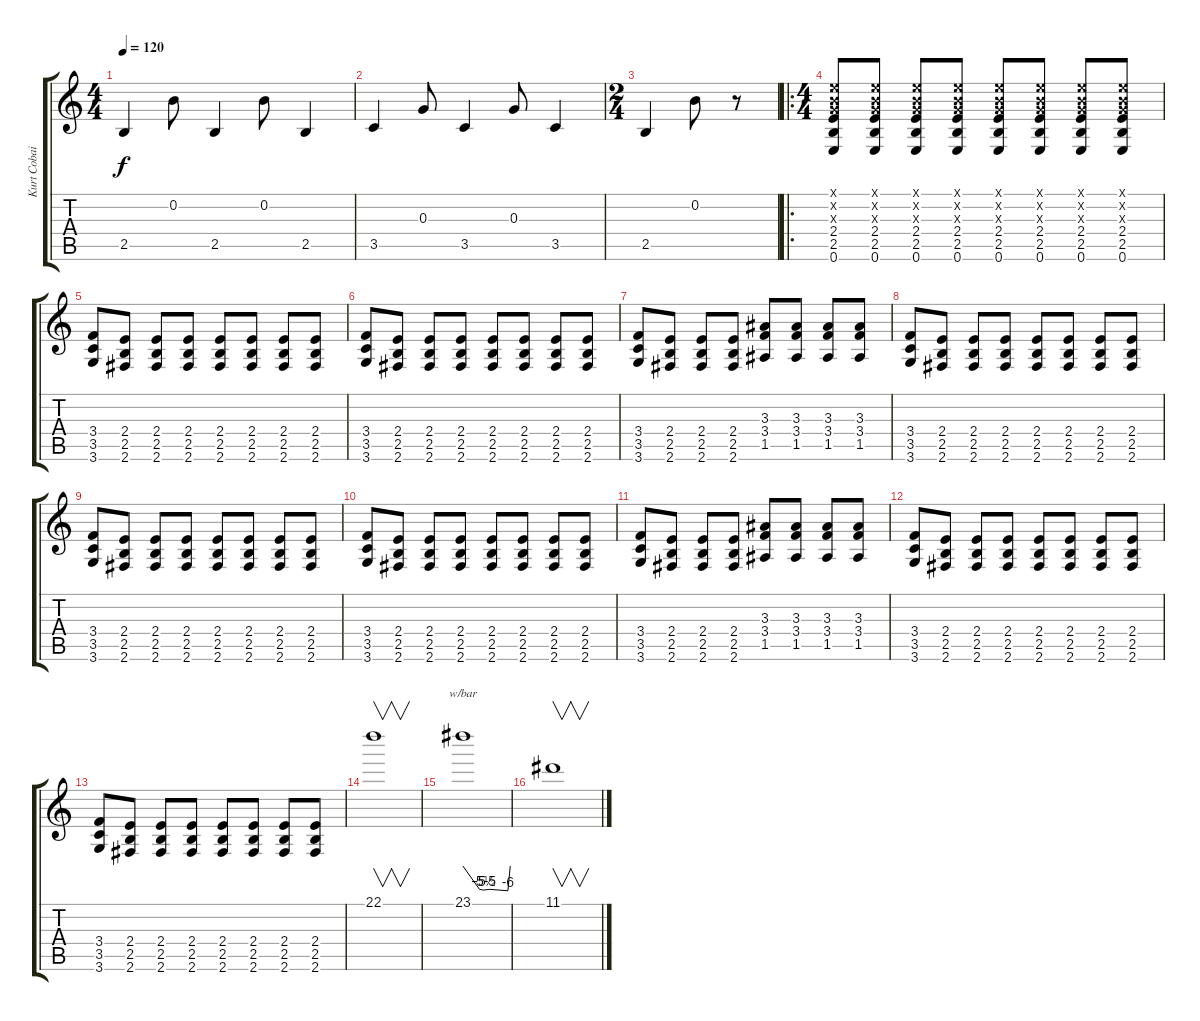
\track ("Kurt Cobain" "Kurt Cobai") {instrument distortionguitar}
\staff {score tabs}
\tuning (E4 B3 G3 D3 A2 E2) {hide}
\ts (4 4)
\tempo 120
\clef g2
\ks c
2.5.4{dy f} 0.2.8 2.5.4 0.2.8 2.5.4 |
3.5.4 0.3.8 3.5.4 0.3.8 3.5.4 |
\ts (2 4)
2.5.4 0.2.8 r.8 |
\ro
\ts (4 4)
(0.1{x} 0.2{x} 0.3{x} 2.4 2.5 0.6).8 (0.1{x} 0.2{x} 0.3{x} 2.4 2.5 0.6).8 (0.1{x} 0.2{x} 0.3{x} 2.4 2.5 0.6).8 (0.1{x} 0.2{x} 0.3{x} 2.4 2.5 0.6).8 (0.1{x} 0.2{x} 0.3{x} 2.4 2.5 0.6).8 (0.1{x} 0.2{x} 0.3{x} 2.4 2.5 0.6).8 (0.1{x} 0.2{x} 0.3{x} 2.4 2.5 0.6).8 (0.1{x} 0.2{x} 0.3{x} 2.4 2.5 0.6).8 |
(3.4 3.5 3.6).8 (2.4 2.5 2.6).8 (2.4 2.5 2.6).8 (2.4 2.5 2.6).8 (2.4 2.5 2.6).8 (2.4 2.5 2.6).8 (2.4 2.5 2.6).8 (2.4 2.5 2.6).8 |
(3.4 3.5 3.6).8 (2.4 2.5 2.6).8 (2.4 2.5 2.6).8 (2.4 2.5 2.6).8 (2.4 2.5 2.6).8 (2.4 2.5 2.6).8 (2.4 2.5 2.6).8 (2.4 2.5 2.6).8 |
(3.4 3.5 3.6).8 (2.4 2.5 2.6).8 (2.4 2.5 2.6).8 (2.4 2.5 2.6).8 (3.3 3.4 1.5).8 (3.3 3.4 1.5).8 (3.3 3.4 1.5).8 (3.3 3.4 1.5).8 |
(3.4 3.5 3.6).8 (2.4 2.5 2.6).8 (2.4 2.5 2.6).8 (2.4 2.5 2.6).8 (2.4 2.5 2.6).8 (2.4 2.5 2.6).8 (2.4 2.5 2.6).8 (2.4 2.5 2.6).8 |
(3.4 3.5 3.6).8 (2.4 2.5 2.6).8 (2.4 2.5 2.6).8 (2.4 2.5 2.6).8 (2.4 2.5 2.6).8 (2.4 2.5 2.6).8 (2.4 2.5 2.6).8 (2.4 2.5 2.6).8 |
(3.4 3.5 3.6).8 (2.4 2.5 2.6).8 (2.4 2.5 2.6).8 (2.4 2.5 2.6).8 (2.4 2.5 2.6).8 (2.4 2.5 2.6).8 (2.4 2.5 2.6).8 (2.4 2.5 2.6).8 |
(3.4 3.5 3.6).8 (2.4 2.5 2.6).8 (2.4 2.5 2.6).8 (2.4 2.5 2.6).8 (3.3 3.4 1.5).8 (3.3 3.4 1.5).8 (3.3 3.4 1.5).8 (3.3 3.4 1.5).8 |
(3.4 3.5 3.6).8 (2.4 2.5 2.6).8 (2.4 2.5 2.6).8 (2.4 2.5 2.6).8 (2.4 2.5 2.6).8 (2.4 2.5 2.6).8 (2.4 2.5 2.6).8 (2.4 2.5 2.6).8 |
(3.4 3.5 3.6).8 (2.4 2.5 2.6).8 (2.4 2.5 2.6).8 (2.4 2.5 2.6).8 (2.4 2.5 2.6).8 (2.4 2.5 2.6).8 (2.4 2.5 2.6).8 (2.4 2.5 2.6).8 |
22.1.1{v} |
23.1.1{tbe (custom default 0 0 21 -20 26 -22 34 -20 57 -24 60 0)} |
11.1.1{v}
